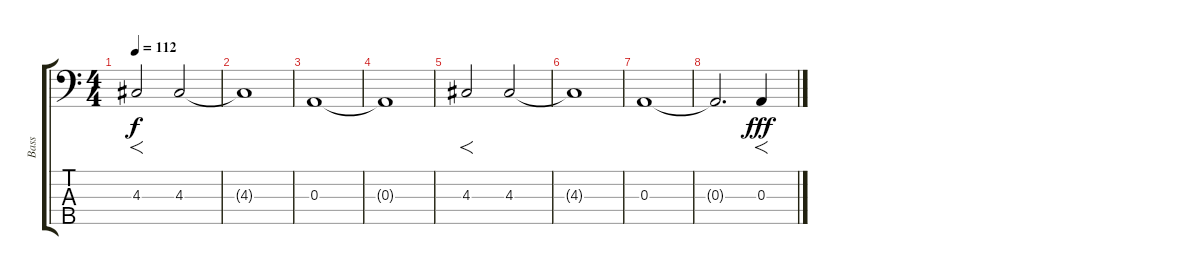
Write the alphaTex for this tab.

\track ("Bass" "Bass") {instrument electricbassfinger}
\staff {score tabs}
\tuning (G2 D2 A1 E1 B0) {hide}
\ts (4 4)
\tempo 112
\clef f4
\ks c
4.3.2{f dy f} 4.3.2 |
4.3{t}.1 |
0.3.1 |
0.3{t}.1 |
4.3.2{f} 4.3.2 |
4.3{t}.1 |
0.3.1 |
0.3{t}.2{d} 0.3.4{f dy fff}
